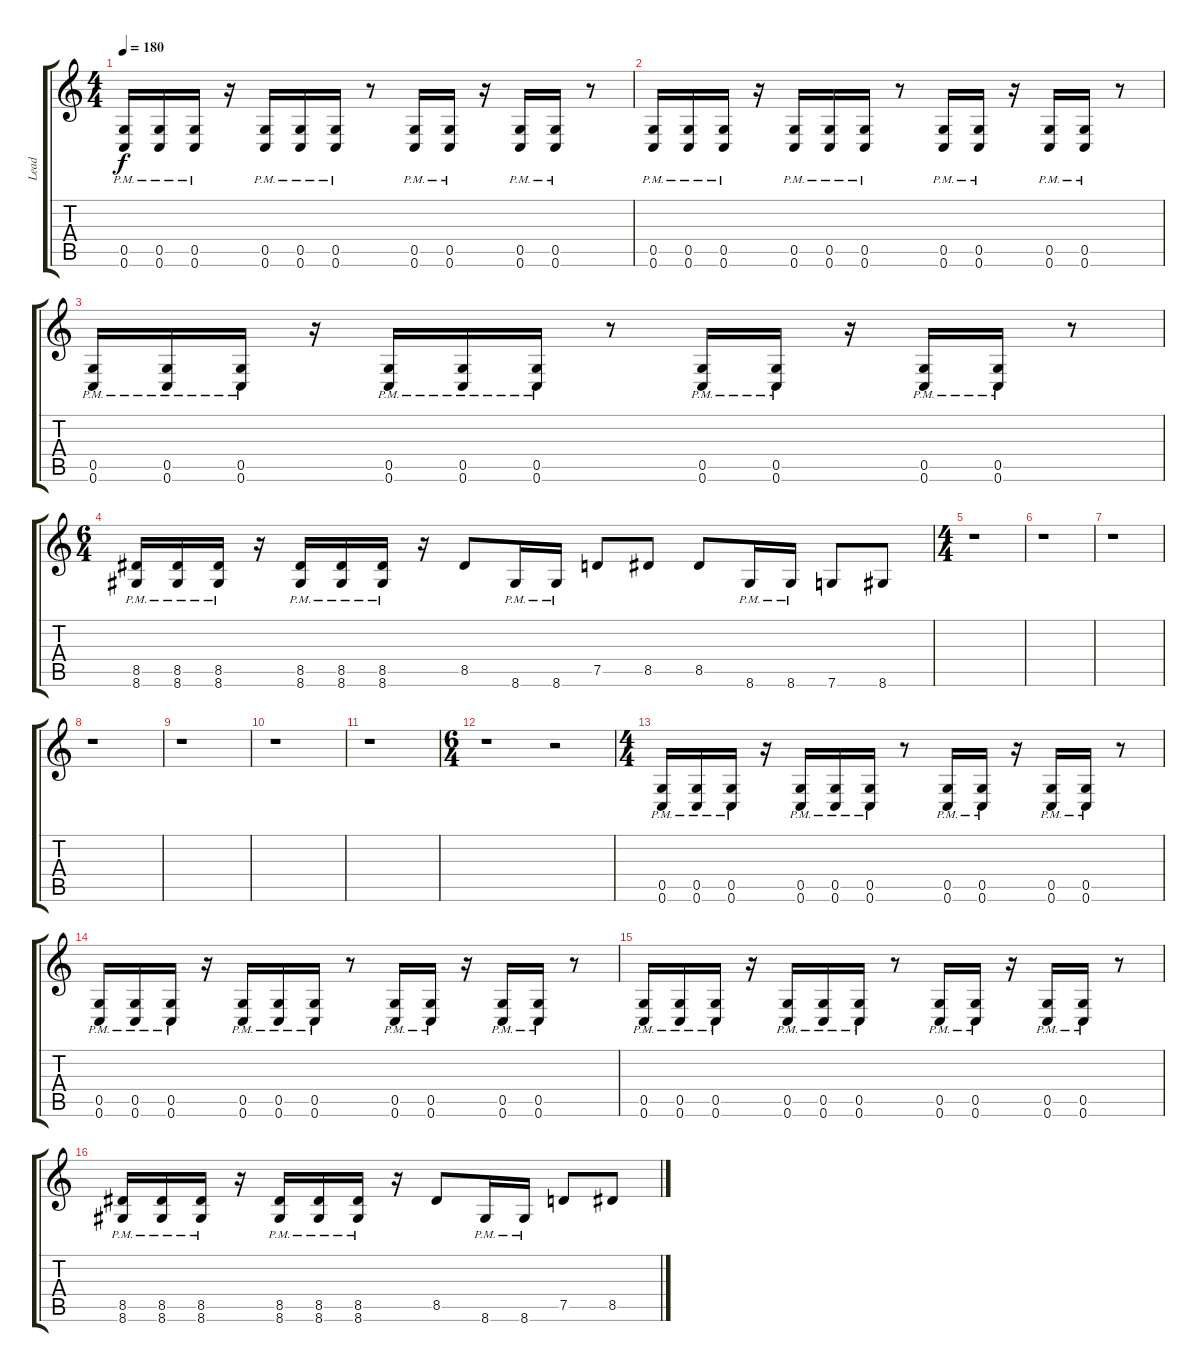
\track ("Lead" "Lead") {instrument distortionguitar}
\staff {score tabs}
\tuning (D4 A3 F3 C3 G2 C2) {hide}
\ts (4 4)
\tempo 180
\clef g2
\ks c
(0.5{pm} 0.6{pm}).16{dy f} (0.5{pm} 0.6{pm}).16 (0.5{pm} 0.6{pm}).16 r.16 (0.5{pm} 0.6{pm}).16 (0.5{pm} 0.6{pm}).16 (0.5{pm} 0.6{pm}).16 r.8 (0.5{pm} 0.6{pm}).16 (0.5{pm} 0.6{pm}).16 r.16 (0.5{pm} 0.6{pm}).16 (0.5{pm} 0.6{pm}).16 r.8 |
(0.5{pm} 0.6{pm}).16 (0.5{pm} 0.6{pm}).16 (0.5{pm} 0.6{pm}).16 r.16 (0.5{pm} 0.6{pm}).16 (0.5{pm} 0.6{pm}).16 (0.5{pm} 0.6{pm}).16 r.8 (0.5{pm} 0.6{pm}).16 (0.5{pm} 0.6{pm}).16 r.16 (0.5{pm} 0.6{pm}).16 (0.5{pm} 0.6{pm}).16 r.8 |
(0.5{pm} 0.6{pm}).16 (0.5{pm} 0.6{pm}).16 (0.5{pm} 0.6{pm}).16 r.16 (0.5{pm} 0.6{pm}).16 (0.5{pm} 0.6{pm}).16 (0.5{pm} 0.6{pm}).16 r.8 (0.5{pm} 0.6{pm}).16 (0.5{pm} 0.6{pm}).16 r.16 (0.5{pm} 0.6{pm}).16 (0.5{pm} 0.6{pm}).16 r.8 |
\ts (6 4)
(8.5{pm} 8.6{pm}).16 (8.5{pm} 8.6{pm}).16 (8.5{pm} 8.6{pm}).16 r.16 (8.5{pm} 8.6{pm}).16 (8.5{pm} 8.6{pm}).16 (8.5{pm} 8.6{pm}).16 r.16 8.5.8 8.6{pm}.16 8.6{pm}.16 7.5.8 8.5.8 8.5.8 8.6{pm}.16 8.6{pm}.16 7.6.8 8.6.8 |
\ts (4 4)
r.1 |
r.1 |
r.1 |
r.1 |
r.1 |
r.1 |
r.1 |
\ts (6 4)
r.1 r.2 |
\ts (4 4)
(0.5{pm} 0.6{pm}).16 (0.5{pm} 0.6{pm}).16 (0.5{pm} 0.6{pm}).16 r.16 (0.5{pm} 0.6{pm}).16 (0.5{pm} 0.6{pm}).16 (0.5{pm} 0.6{pm}).16 r.8 (0.5{pm} 0.6{pm}).16 (0.5{pm} 0.6{pm}).16 r.16 (0.5{pm} 0.6{pm}).16 (0.5{pm} 0.6{pm}).16 r.8 |
(0.5{pm} 0.6{pm}).16 (0.5{pm} 0.6{pm}).16 (0.5{pm} 0.6{pm}).16 r.16 (0.5{pm} 0.6{pm}).16 (0.5{pm} 0.6{pm}).16 (0.5{pm} 0.6{pm}).16 r.8 (0.5{pm} 0.6{pm}).16 (0.5{pm} 0.6{pm}).16 r.16 (0.5{pm} 0.6{pm}).16 (0.5{pm} 0.6{pm}).16 r.8 |
(0.5{pm} 0.6{pm}).16 (0.5{pm} 0.6{pm}).16 (0.5{pm} 0.6{pm}).16 r.16 (0.5{pm} 0.6{pm}).16 (0.5{pm} 0.6{pm}).16 (0.5{pm} 0.6{pm}).16 r.8 (0.5{pm} 0.6{pm}).16 (0.5{pm} 0.6{pm}).16 r.16 (0.5{pm} 0.6{pm}).16 (0.5{pm} 0.6{pm}).16 r.8 |
(8.5{pm} 8.6{pm}).16 (8.5{pm} 8.6{pm}).16 (8.5{pm} 8.6{pm}).16 r.16 (8.5{pm} 8.6{pm}).16 (8.5{pm} 8.6{pm}).16 (8.5{pm} 8.6{pm}).16 r.16 8.5.8 8.6{pm}.16 8.6{pm}.16 7.5.8 8.5.8
